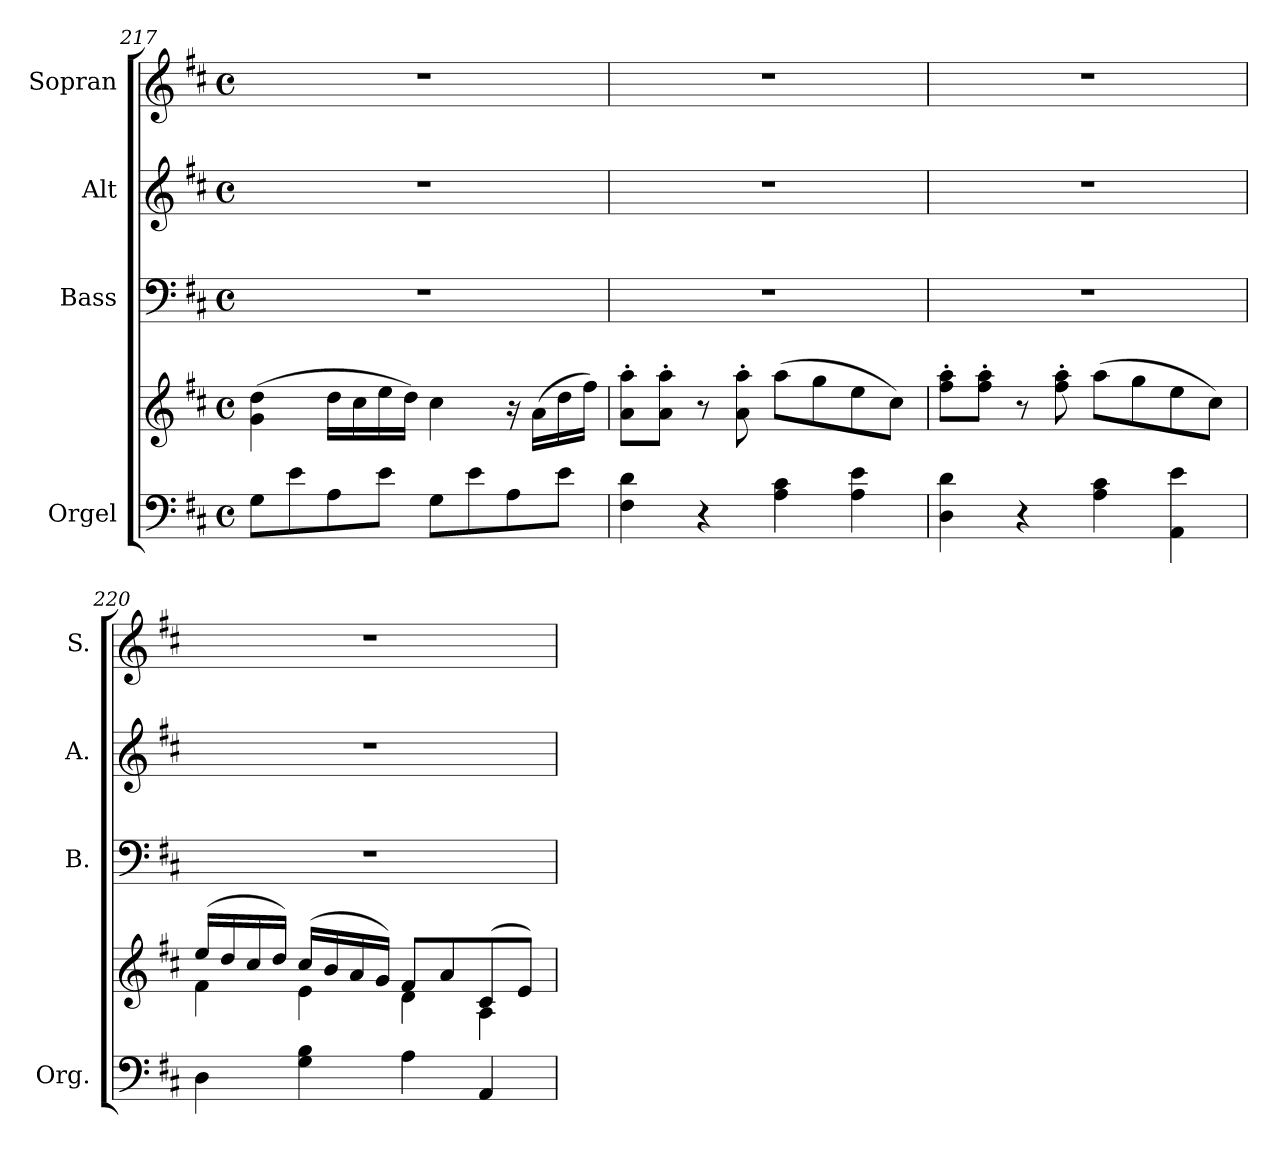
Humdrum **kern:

**kern	**kern	**kern	**kern	**kern
*part4	*part4	*part3	*part2	*part1
*staff5	*staff4	*staff3	*staff2	*staff1
*I"Orgel	*	*I"Bass	*I"Alt	*I"Sopran
*I'Org.	*	*I'B.	*I'A.	*I'S.
*clefF4	*clefG2	*clefF4	*clefG2	*clefG2
*k[f#c#]	*k[f#c#]	*k[f#c#]	*k[f#c#]	*k[f#c#]
*D:	*D:	*D:	*D:	*D:
*M4/4	*M4/4	*M4/4	*M4/4	*M4/4
*met(c)	*met(c)	*met(c)	*met(c)	*met(c)
=217	=217	=217	=217	=217
8G\L	(>4g\ 4dd\	1r	1r	1r
8e\	.	.	.	.
8A\	16dd\LL	.	.	.
.	16cc#\	.	.	.
8e\J	16ee\	.	.	.
.	16dd\JJ)	.	.	.
8G\L	4cc#\	.	.	.
8e\	.	.	.	.
8A\	16r	.	.	.
.	(>16a\LL	.	.	.
8e\J	16dd\	.	.	.
.	16ff#\JJ)	.	.	.
!!LO:PB:g=z
=218	=218	=218	=218	=218
4F#\ 4d\	8a\'> 8aa\'>L	1r	1r	1r
.	8a\'> 8aa\'>J	.	.	.
4r	8r	.	.	.
.	8a\'> 8aa\'>	.	.	.
4A\ 4c#\	(>8aa\L	.	.	.
.	8gg\	.	.	.
4A\ 4e\	8ee\	.	.	.
.	8cc#\J)	.	.	.
=219	=219	=219	=219	=219
4D\ 4d\	8ff#\'> 8aa\'>L	1r	1r	1r
.	8ff#\'> 8aa\'>J	.	.	.
4r	8r	.	.	.
.	8ff#\'> 8aa\'>	.	.	.
4A\ 4c#\	(>8aa\L	.	.	.
.	8gg\	.	.	.
4AA\ 4e\	8ee\	.	.	.
.	8cc#\J)	.	.	.
=220	=220	=220	=220	=220
*	*^	*	*	*
4D\	(>16ee/LL	4f#\	1r	1r	1r
.	16dd/	.	.	.	.
.	16cc#/	.	.	.	.
.	16dd/JJ)	.	.	.	.
4G\ 4B\	(>16cc#/LL	4e\	.	.	.
.	16b/	.	.	.	.
.	16a/	.	.	.	.
.	16g/JJ)	.	.	.	.
4A\	8f#/L	4d\	.	.	.
.	8a/	.	.	.	.
4AA/	(>8c#/	4A\	.	.	.
.	8e/J)	.	.	.	.
*	*v	*v	*	*	*
=	=	=	=	=
*-	*-	*-	*-	*-
